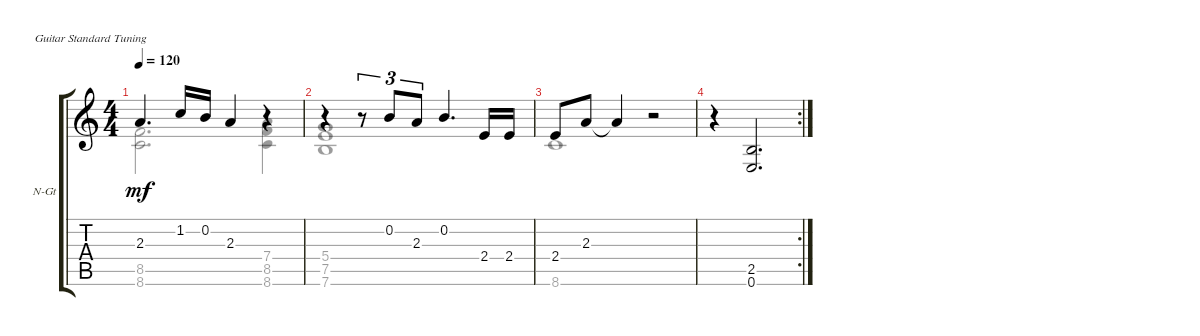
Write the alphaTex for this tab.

\defaultSystemsLayout 4
\bracketExtendMode groupsimilarinstruments
\firstSystemTrackNameOrientation horizontal
\otherSystemsTrackNameOrientation horizontal
\track ("Nylon Guitar" "N-Gt") {instrument acousticguitarnylon}
\staff {score tabs}
\tuning (E4 B3 G3 D3 A2 E2)
\voice
\ts (4 4)
\tempo 120
\clef g2
\ks c
2.3.4{d dy mf} 1.2.16 0.2.16 2.3.4 r.4 |
r.4 r.8{tu (3 2)} 0.2.8{tu (3 2)} 2.3.8{tu (3 2)} 0.2.4{d} 2.4.16 2.4.16 |
2.4.8 2.3.8 2.3{t}.4 r.2 |
\rc 2
r.4 (0.6 2.5).2{d} |
\voice
\clef g2
\ottava regular
\simile none
\ks c
(8.6 8.5).2{d dy mf} (8.6 8.5 7.4).4 |
(7.6 7.5 5.4).1 |
8.6.1 |
|
